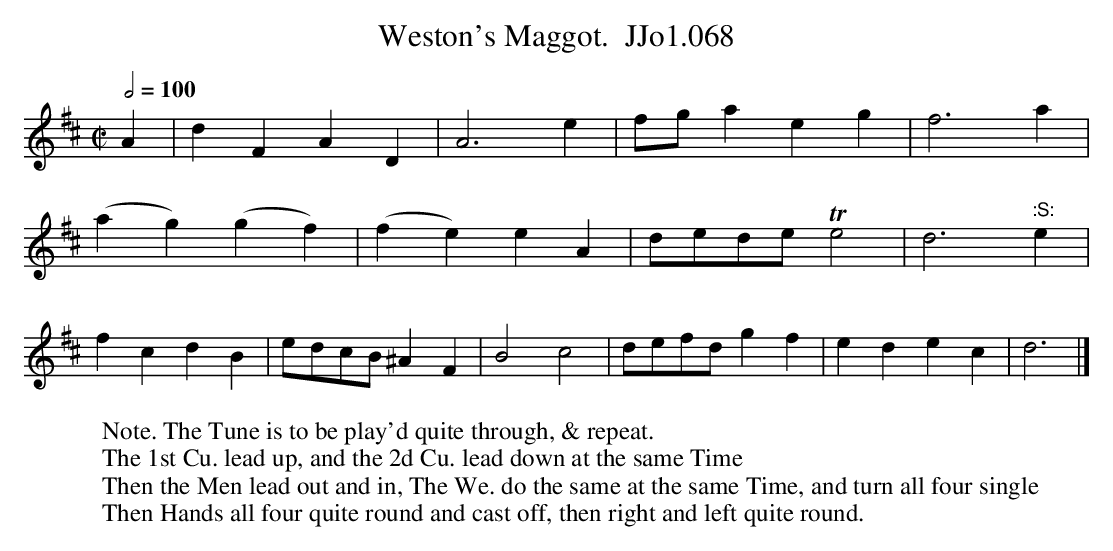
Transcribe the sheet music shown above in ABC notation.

X:1
T:Weston's Maggot.  JJo1.068
M:C|
L:1/8
Q:1/2=100
K:D
A2 | d2F2 A2D2 | A6 e2 | fga2 e2g2 | f6 a2 |
(a2g2) (g2f2) | (f2e2) e2A2 | dede Te4 | d6 ":S:"e2 |
f2c2 d2B2 | edcB ^A2F2 | B4 c4 | defd g2f2 | e2d2 e2c2 | d6 |]
W:Note. The Tune is to be play'd quite through, & repeat.
W:The 1st Cu. lead up, and the 2d Cu. lead down at the same Time
W:Then the Men lead out and in, The We. do the same at the same Time, and turn all four single
W:Then Hands all four quite round and cast off, then right and left quite round.
